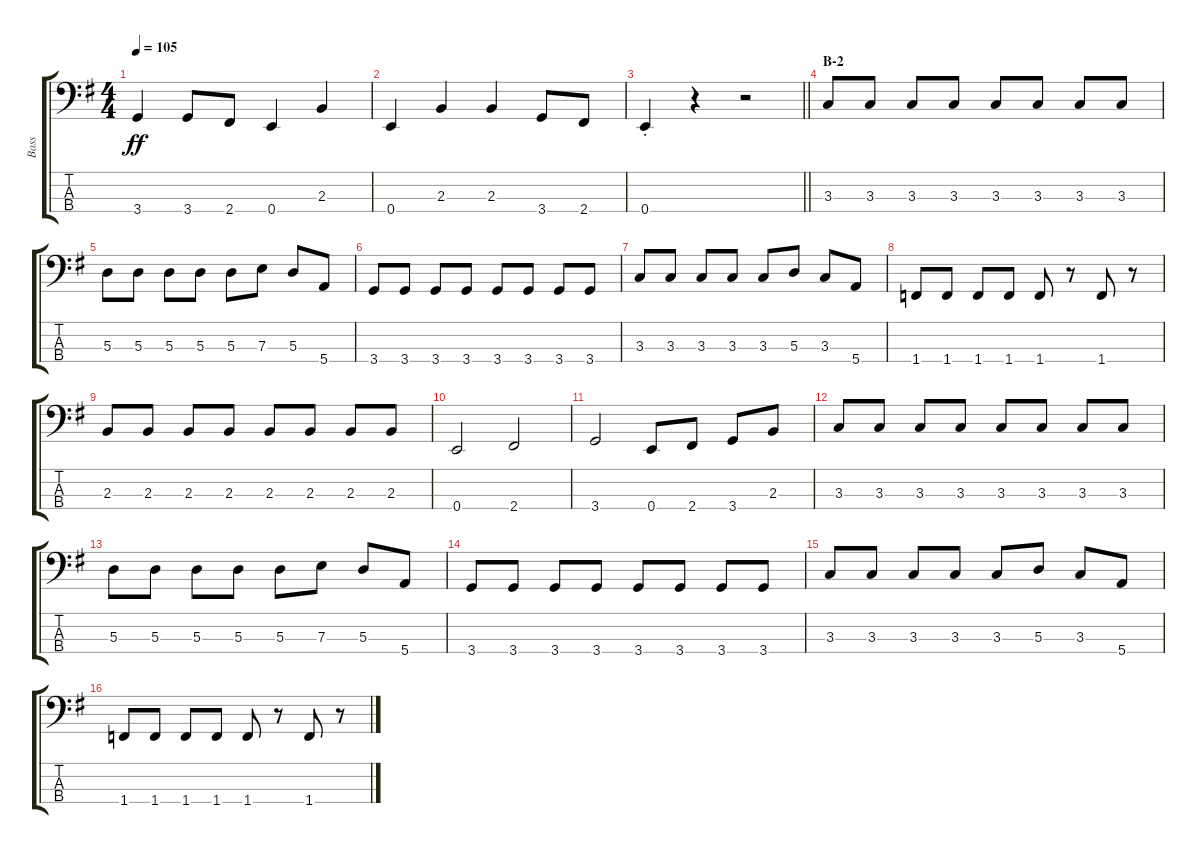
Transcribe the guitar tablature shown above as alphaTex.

\track ("Bass" "Bass") {instrument electricbasspick}
\staff {score tabs}
\tuning (G2 D2 A1 E1) {hide}
\ts (4 4)
\tempo 105
\clef f4
\ks g
3.4.4{dy ff} 3.4.8 2.4.8 0.4.4 2.3.4 |
0.4.4 2.3.4 2.3.4 3.4.8 2.4.8 |
\barLineRight lightlight
0.4{st}.4 r.4 r.2 |
\section ("" "B-2")
3.3.8 3.3.8 3.3.8 3.3.8 3.3.8 3.3.8 3.3.8 3.3.8 |
5.3.8 5.3.8 5.3.8 5.3.8 5.3.8 7.3.8 5.3.8 5.4.8 |
3.4.8 3.4.8 3.4.8 3.4.8 3.4.8 3.4.8 3.4.8 3.4.8 |
3.3.8 3.3.8 3.3.8 3.3.8 3.3.8 5.3.8 3.3.8 5.4.8 |
1.4.8 1.4.8 1.4.8 1.4.8 1.4.8 r.8 1.4.8 r.8 |
2.3.8 2.3.8 2.3.8 2.3.8 2.3.8 2.3.8 2.3.8 2.3.8 |
0.4.2 2.4.2 |
3.4.2 0.4.8 2.4.8 3.4.8 2.3.8 |
3.3.8 3.3.8 3.3.8 3.3.8 3.3.8 3.3.8 3.3.8 3.3.8 |
5.3.8 5.3.8 5.3.8 5.3.8 5.3.8 7.3.8 5.3.8 5.4.8 |
3.4.8 3.4.8 3.4.8 3.4.8 3.4.8 3.4.8 3.4.8 3.4.8 |
3.3.8 3.3.8 3.3.8 3.3.8 3.3.8 5.3.8 3.3.8 5.4.8 |
1.4.8 1.4.8 1.4.8 1.4.8 1.4.8 r.8 1.4.8 r.8
